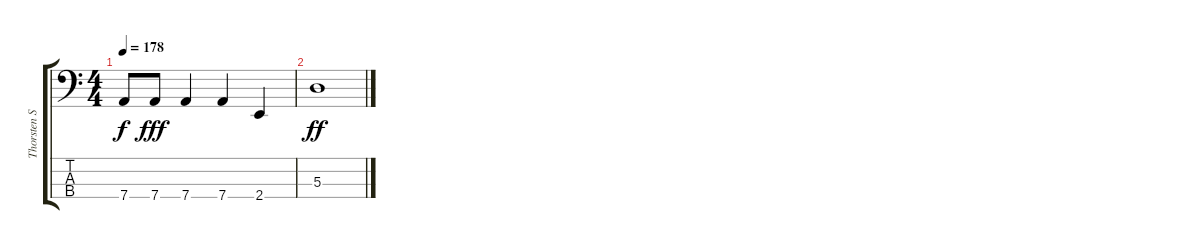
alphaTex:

\track ("Thorsten Scholz" "Thorsten S") {instrument electricbasspick}
\staff {score tabs}
\tuning (G2 D2 A1 D1) {hide}
\ts (4 4)
\tempo 178
\clef f4
\ks c
7.4{t}.8{dy f} 7.4.8{dy fff} 7.4.4 7.4.4 2.4.4 |
5.3.1{dy ff}
